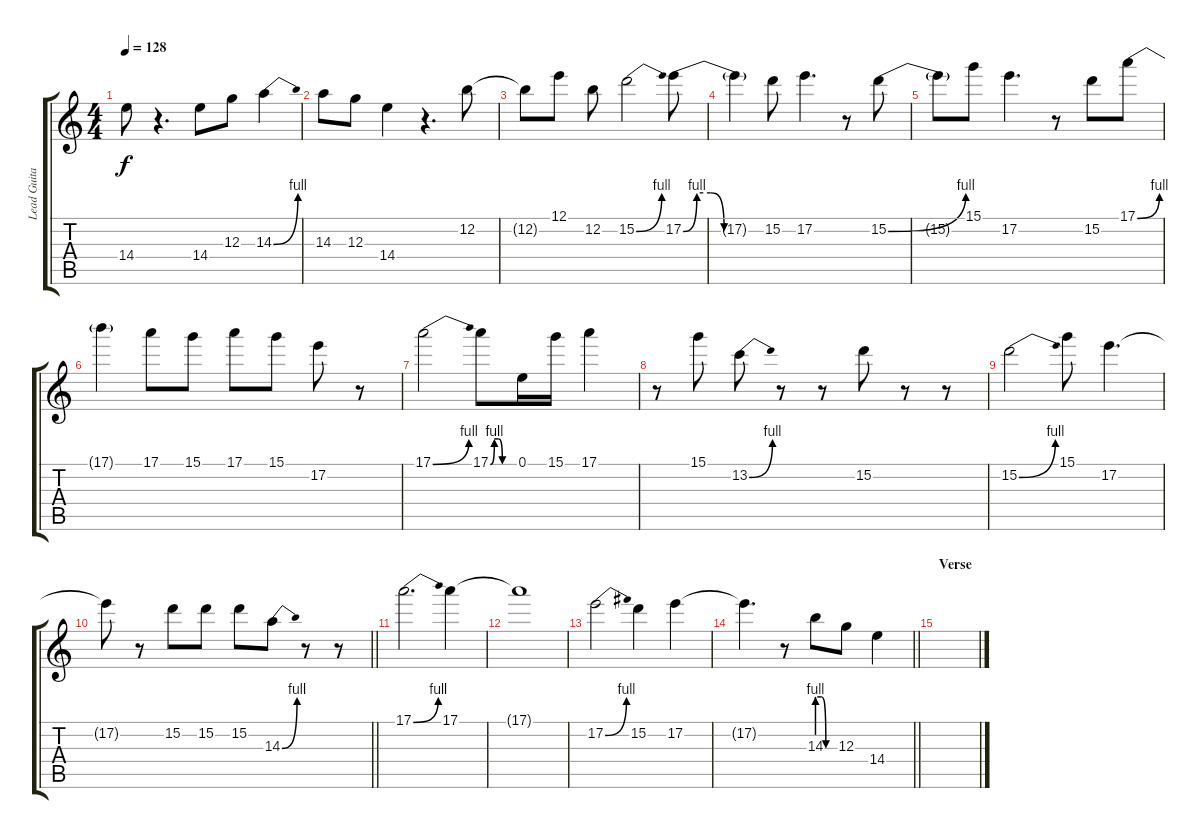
\track ("Lead Guitar" "Lead Guita") {instrument distortionguitar}
\staff {score tabs}
\tuning (E4 B3 G3 D3 A2 E2) {hide}
\ts (4 4)
\tempo 128
\clef g2
\ks c
14.4{t}.8{dy f} r.4{d} 14.4.8 12.3.8 14.3{be (bend 0 0 60 4)}.4 |
14.3.8 12.3.8 14.4.4 r.4{d} 12.2.8 |
12.2{t}.8 12.1.8 12.2.8 15.2{be (bend 0 0 60 4)}.2 17.2{be (custom 0 0 10 4 20 4 30 0 60 0)}.8 |
17.2{t}.4 15.2.8 17.2.4{d} r.8 15.2{be (bend 0 0 60 4)}.8 |
15.2{t}.8 15.1.8 17.2.4{d} r.8 15.2.8 17.1{be (bend 0 0 60 4)}.8 |
17.1{t}.4 17.1.8 15.1.8 17.1.8 15.1.8 17.2.8 r.8 |
17.1{be (bend 0 0 60 4)}.2 17.1{be (custom 0 0 10 4 20 4 30 0 60 0)}.8 0.1.16 15.1.16 17.1.4 |
r.8 15.1.8 13.2{be (bend 0 0 60 4)}.8 r.8 r.8 15.2.8 r.8 r.8 |
15.2{be (bend 0 0 60 4)}.2 15.1.8 17.2.4{d} |
\barLineRight lightlight
17.2{t}.8 r.8 15.2.8 15.2.8 15.2.8 14.3{be (bend 0 0 60 4)}.8 r.8 r.8 |
17.1{be (bend 0 0 60 4)}.2{d} 17.1.4 |
17.1{t}.1 |
17.2{be (bend 0 0 60 4)}.2 15.2.4 17.2.4 |
\barLineRight lightlight
17.2{t}.4{d} r.8 14.3{be (custom 0 4 15 4 30 0 60 0)}.8 12.3.8 14.4.4 |
\section ("" "Verse")
